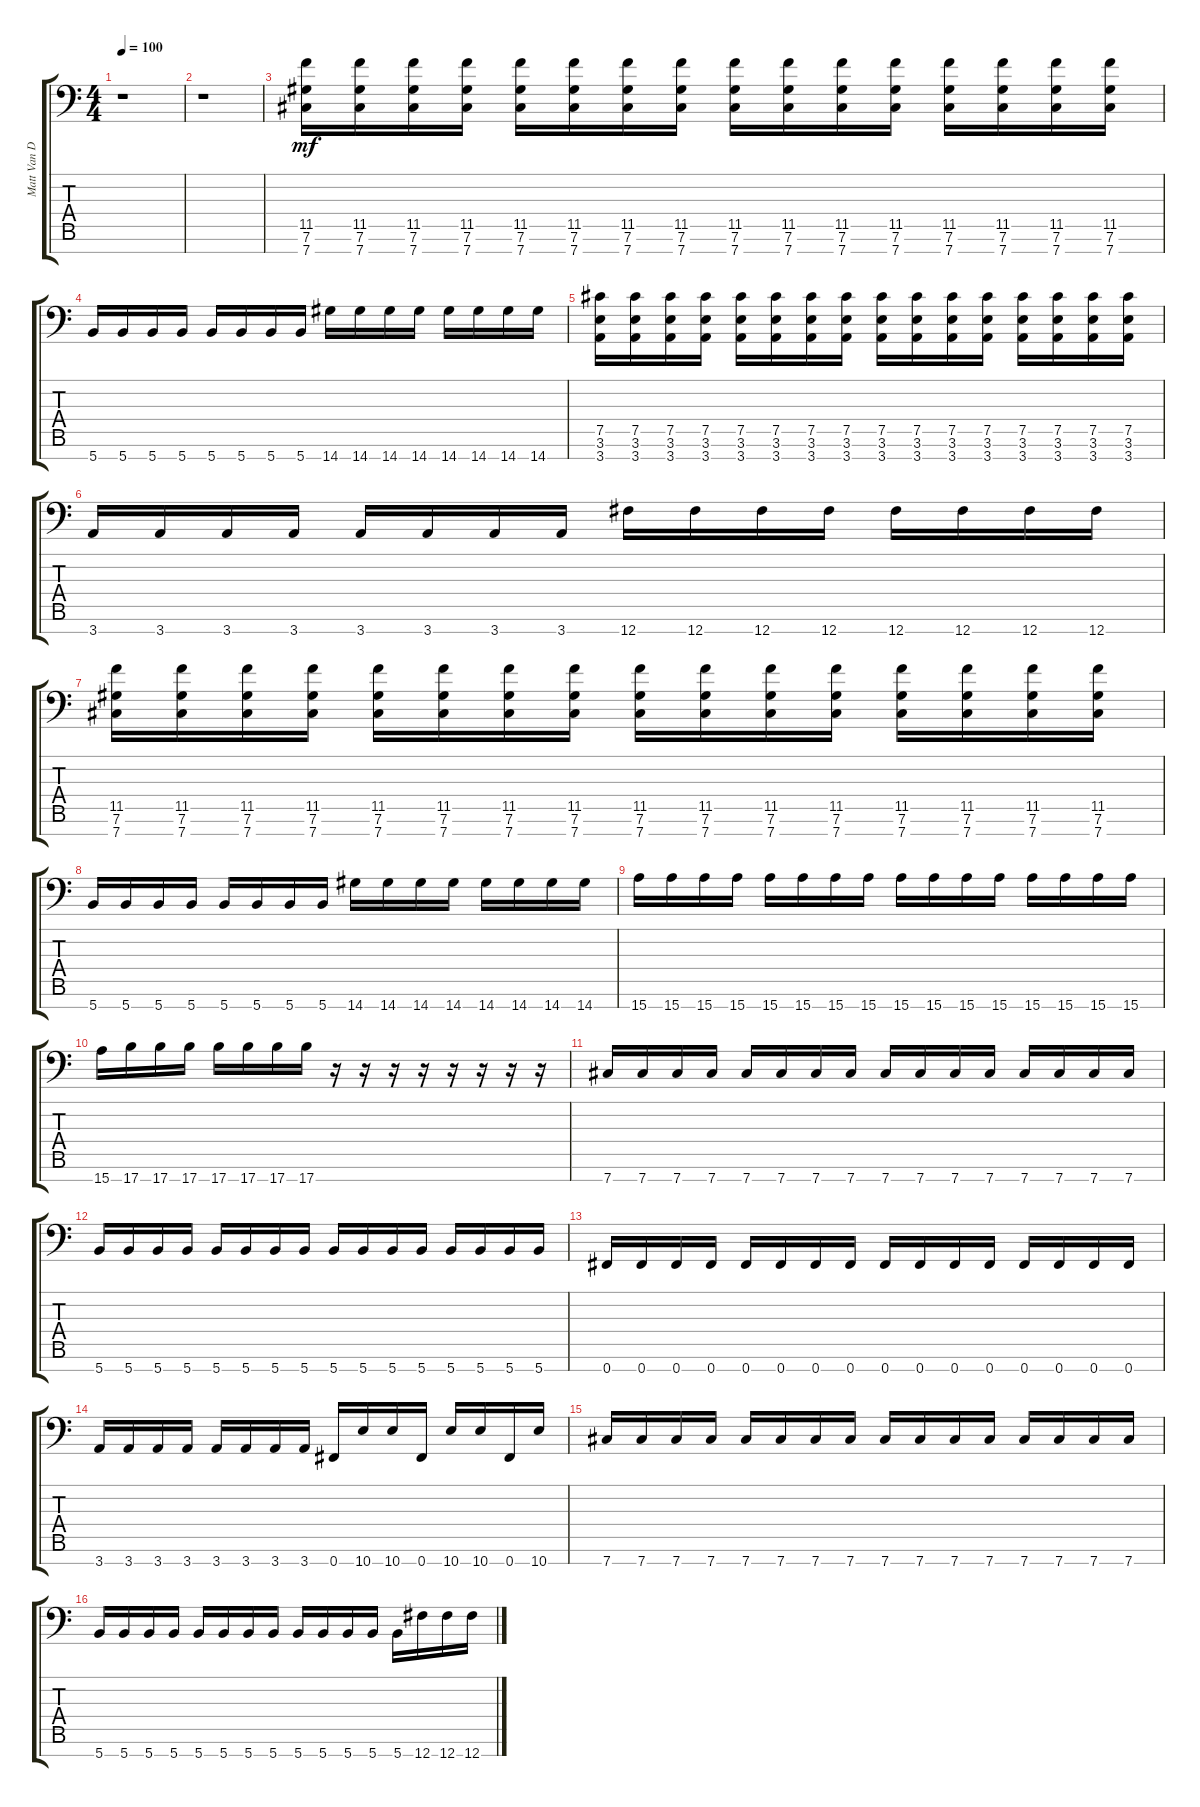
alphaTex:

\track ("Matt Van Duppen" "Matt Van D") {instrument distortionguitar}
\staff {score tabs}
\tuning (Db4 Ab3 E3 B2 Gb2 Db2 Gb1) {hide}
\ts (4 4)
\tempo 100
\clef f4
\ks c
r.1{dy mf} |
r.1 |
(11.5 7.6 7.7).16 (11.5 7.6 7.7).16 (11.5 7.6 7.7).16 (11.5 7.6 7.7).16 (11.5 7.6 7.7).16 (11.5 7.6 7.7).16 (11.5 7.6 7.7).16 (11.5 7.6 7.7).16 (11.5 7.6 7.7).16 (11.5 7.6 7.7).16 (11.5 7.6 7.7).16 (11.5 7.6 7.7).16 (11.5 7.6 7.7).16 (11.5 7.6 7.7).16 (11.5 7.6 7.7).16 (11.5 7.6 7.7).16 |
5.7.16 5.7.16 5.7.16 5.7.16 5.7.16 5.7.16 5.7.16 5.7.16 14.7.16 14.7.16 14.7.16 14.7.16 14.7.16 14.7.16 14.7.16 14.7.16 |
(7.5 3.6 3.7).16 (7.5 3.6 3.7).16 (7.5 3.6 3.7).16 (7.5 3.6 3.7).16 (7.5 3.6 3.7).16 (7.5 3.6 3.7).16 (7.5 3.6 3.7).16 (7.5 3.6 3.7).16 (7.5 3.6 3.7).16 (7.5 3.6 3.7).16 (7.5 3.6 3.7).16 (7.5 3.6 3.7).16 (7.5 3.6 3.7).16 (7.5 3.6 3.7).16 (7.5 3.6 3.7).16 (7.5 3.6 3.7).16 |
3.7.16 3.7.16 3.7.16 3.7.16 3.7.16 3.7.16 3.7.16 3.7.16 12.7.16 12.7.16 12.7.16 12.7.16 12.7.16 12.7.16 12.7.16 12.7.16 |
(11.5 7.6 7.7).16 (11.5 7.6 7.7).16 (11.5 7.6 7.7).16 (11.5 7.6 7.7).16 (11.5 7.6 7.7).16 (11.5 7.6 7.7).16 (11.5 7.6 7.7).16 (11.5 7.6 7.7).16 (11.5 7.6 7.7).16 (11.5 7.6 7.7).16 (11.5 7.6 7.7).16 (11.5 7.6 7.7).16 (11.5 7.6 7.7).16 (11.5 7.6 7.7).16 (11.5 7.6 7.7).16 (11.5 7.6 7.7).16 |
5.7.16 5.7.16 5.7.16 5.7.16 5.7.16 5.7.16 5.7.16 5.7.16 14.7.16 14.7.16 14.7.16 14.7.16 14.7.16 14.7.16 14.7.16 14.7.16 |
15.7.16 15.7.16 15.7.16 15.7.16 15.7.16 15.7.16 15.7.16 15.7.16 15.7.16 15.7.16 15.7.16 15.7.16 15.7.16 15.7.16 15.7.16 15.7.16 |
15.7.16 17.7.16 17.7.16 17.7.16 17.7.16 17.7.16 17.7.16 17.7.16 r.16 r.16 r.16 r.16 r.16 r.16 r.16 r.16 |
7.7.16 7.7.16 7.7.16 7.7.16 7.7.16 7.7.16 7.7.16 7.7.16 7.7.16 7.7.16 7.7.16 7.7.16 7.7.16 7.7.16 7.7.16 7.7.16 |
5.7.16 5.7.16 5.7.16 5.7.16 5.7.16 5.7.16 5.7.16 5.7.16 5.7.16 5.7.16 5.7.16 5.7.16 5.7.16 5.7.16 5.7.16 5.7.16 |
0.7.16 0.7.16 0.7.16 0.7.16 0.7.16 0.7.16 0.7.16 0.7.16 0.7.16 0.7.16 0.7.16 0.7.16 0.7.16 0.7.16 0.7.16 0.7.16 |
3.7.16 3.7.16 3.7.16 3.7.16 3.7.16 3.7.16 3.7.16 3.7.16 0.7.16 10.7.16 10.7.16 0.7.16 10.7.16 10.7.16 0.7.16 10.7.16 |
7.7.16 7.7.16 7.7.16 7.7.16 7.7.16 7.7.16 7.7.16 7.7.16 7.7.16 7.7.16 7.7.16 7.7.16 7.7.16 7.7.16 7.7.16 7.7.16 |
5.7.16 5.7.16 5.7.16 5.7.16 5.7.16 5.7.16 5.7.16 5.7.16 5.7.16 5.7.16 5.7.16 5.7.16 5.7.16 12.7.16 12.7.16 12.7.16
